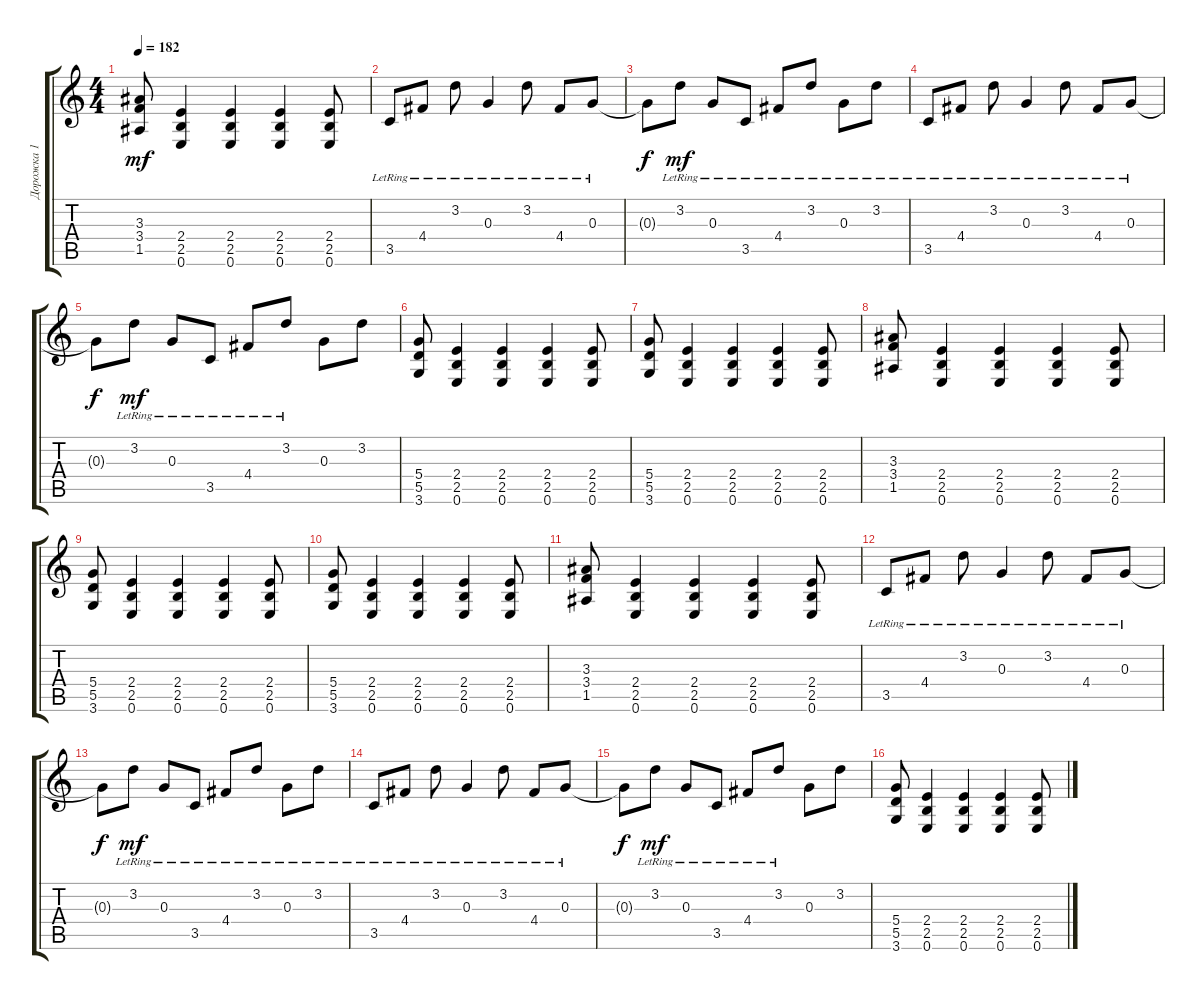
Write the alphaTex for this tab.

\track ("Дорожка 1" "Дорожка 1") {instrument overdrivenguitar}
\staff {score tabs}
\tuning (E4 B3 G3 D3 A2 E2) {hide}
\ts (4 4)
\tempo 182
\clef g2
\ks c
(3.3 3.4 1.5).8{dy mf} (2.4 2.5 0.6).4 (2.4 2.5 0.6).4 (2.4 2.5 0.6).4 (2.4 2.5 0.6).8 |
3.5{lr}.8 4.4{lr}.8 3.2{lr}.8 0.3{lr}.4 3.2{lr}.8 4.4{lr}.8 0.3{lr}.8 |
0.3{t}.8{dy f} 3.2{lr}.8{dy mf} 0.3{lr}.8 3.5{lr}.8 4.4{lr}.8 3.2{lr}.8 0.3{lr}.8 3.2{lr}.8 |
3.5{lr}.8 4.4{lr}.8 3.2{lr}.8 0.3{lr}.4 3.2{lr}.8 4.4{lr}.8 0.3{lr}.8 |
0.3{t}.8{dy f} 3.2{lr}.8{dy mf} 0.3{lr}.8 3.5{lr}.8 4.4{lr}.8 3.2{lr}.8 0.3.8 3.2.8 |
(5.4 5.5 3.6).8{instrument overdrivenguitar} (2.4 2.5 0.6).4 (2.4 2.5 0.6).4 (2.4 2.5 0.6).4 (2.4 2.5 0.6).8 |
(5.4 5.5 3.6).8 (2.4 2.5 0.6).4 (2.4 2.5 0.6).4 (2.4 2.5 0.6).4 (2.4 2.5 0.6).8 |
(3.3 3.4 1.5).8 (2.4 2.5 0.6).4 (2.4 2.5 0.6).4 (2.4 2.5 0.6).4 (2.4 2.5 0.6).8 |
(5.4 5.5 3.6).8 (2.4 2.5 0.6).4 (2.4 2.5 0.6).4 (2.4 2.5 0.6).4 (2.4 2.5 0.6).8 |
(5.4 5.5 3.6).8 (2.4 2.5 0.6).4 (2.4 2.5 0.6).4 (2.4 2.5 0.6).4 (2.4 2.5 0.6).8 |
(3.3 3.4 1.5).8 (2.4 2.5 0.6).4 (2.4 2.5 0.6).4 (2.4 2.5 0.6).4 (2.4 2.5 0.6).8 |
3.5{lr}.8 4.4{lr}.8 3.2{lr}.8 0.3{lr}.4 3.2{lr}.8 4.4{lr}.8 0.3{lr}.8 |
0.3{t}.8{dy f} 3.2{lr}.8{dy mf} 0.3{lr}.8 3.5{lr}.8 4.4{lr}.8 3.2{lr}.8 0.3{lr}.8 3.2{lr}.8 |
3.5{lr}.8 4.4{lr}.8 3.2{lr}.8 0.3{lr}.4 3.2{lr}.8 4.4{lr}.8 0.3{lr}.8 |
0.3{t}.8{dy f} 3.2{lr}.8{dy mf} 0.3{lr}.8 3.5{lr}.8 4.4{lr}.8 3.2{lr}.8 0.3.8 3.2.8 |
(5.4 5.5 3.6).8{instrument overdrivenguitar} (2.4 2.5 0.6).4 (2.4 2.5 0.6).4 (2.4 2.5 0.6).4 (2.4 2.5 0.6).8
